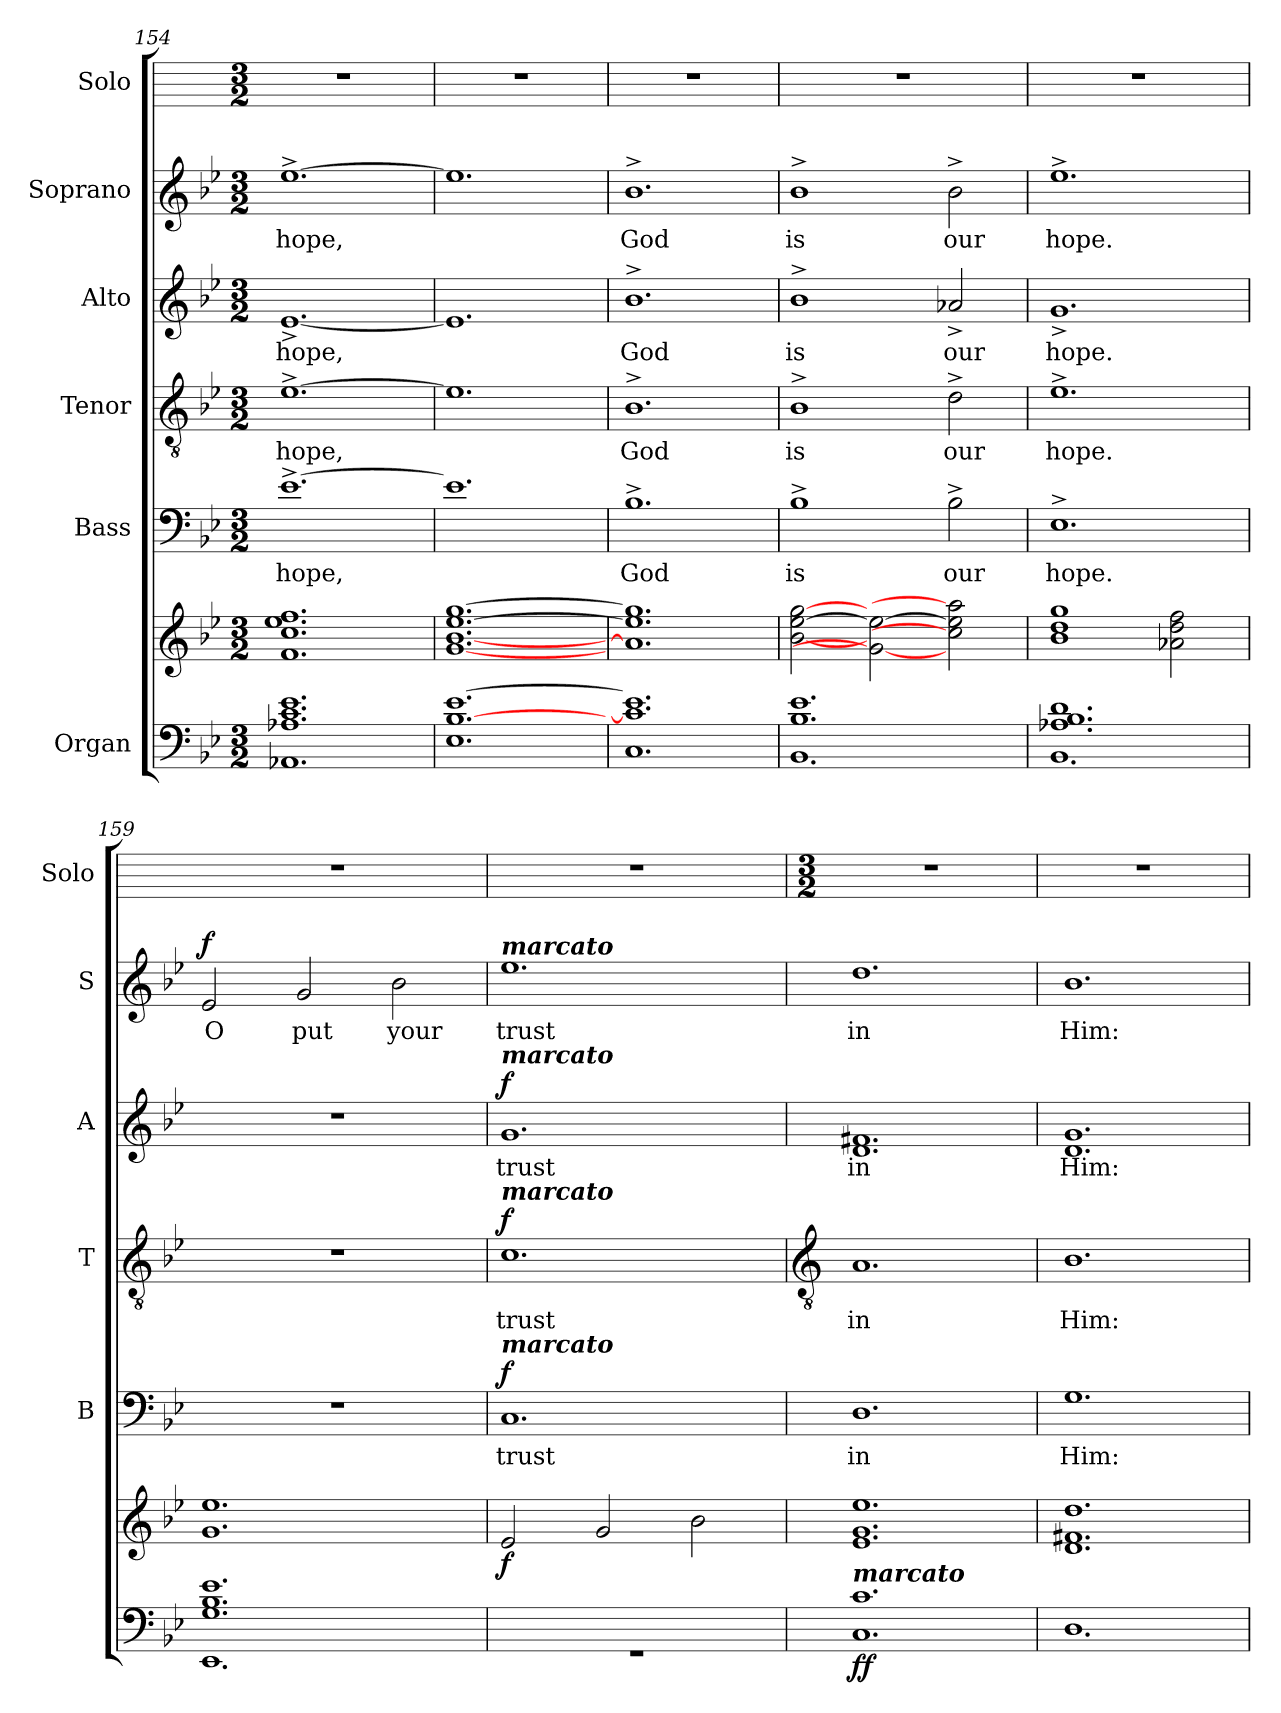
**kern	**kern	**dynam	**kern	**text	**dynam	**kern	**text	**dynam	**kern	**text	**dynam	**kern	**text	**dynam	**kern
*part6	*part6	*part6	*part5	*part5	*part5	*part4	*part4	*part4	*part3	*part3	*part3	*part2	*part2	*part2	*part1
*staff7	*staff6	*staff6/7	*staff5	*staff5	*staff5	*staff4	*staff4	*staff4	*staff3	*staff3	*staff3	*staff2	*staff2	*staff2	*staff1
*I"Organ	*	*	*I"Bass	*	*	*I"Tenor	*	*	*I"Alto	*	*	*I"Soprano	*	*	*I"Solo
*	*	*	*I'B	*	*	*I'T	*	*	*I'A	*	*	*I'S	*	*	*I'Solo
*clefF4	*clefG2	*	*clefF4	*	*	*clefGv2	*	*	*clefG2	*	*	*clefG2	*	*	*
*k[b-e-]	*k[b-e-]	*	*k[b-e-]	*	*	*k[b-e-]	*	*	*k[b-e-]	*	*	*k[b-e-]	*	*	*
*B-:	*B-:	*	*B-:	*	*	*B-:	*	*	*B-:	*	*	*B-:	*	*	*
*M3/2	*M3/2	*	*M3/2	*	*	*M3/2	*	*	*M3/2	*	*	*M3/2	*	*	*M3/2
=154	=154	=154	=154	=154	=154	=154	=154	=154	=154	=154	=154	=154	=154	=154	=154
*^	*	*	*	*	*	*	*	*	*	*	*	*	*	*	*
!	!	!	!	!	!LO:LY:b	!	!	!LO:LY:b	!	!	!LO:LY:b	!	!	!LO:LY:b	!	!
1.A-X/ 1.c/ 1.e-/	1.AA-X\	1.f 1.cc 1.ee- 1.ff	.	[1.e-^	hope,	.	[1.e-^	hope,	.	[1.e-^	hope,	.	[1.ee-^	hope,	.	1.r
=155	=155	=155	=155	=155	=155	=155	=155	=155	=155	=155	=155	=155	=155	=155	=155	=155
[1.B-/ [1.e-/	1.E-\	[1.g [1.b- [1.ee- [1.gg	.	1.e-]	.	.	1.e-]	.	.	1.e-]	.	.	1.ee-]	.	.	1.r
=156	=156	=156	=156	=156	=156	=156	=156	=156	=156	=156	=156	=156	=156	=156	=156	=156
!	!	!	!	!	!LO:LY:b	!	!	!LO:LY:b	!	!	!LO:LY:b	!	!	!LO:LY:b	!	!
1.c/] 1.e-/]	1.C\	1.an] 1.ee-] 1.gg]	.	1.B-^	God	.	1.B-^	God	.	1.b-^	God	.	1.b-^	God	.	1.r
=157	=157	=157	=157	=157	=157	=157	=157	=157	=157	=157	=157	=157	=157	=157	=157	=157
!	!	!	!	!	!LO:LY:b	!	!	!LO:LY:b	!	!	!LO:LY:b	!	!	!LO:LY:b	!	!
1.B-/ 1.e-/	1.BB-\	[2b- [2ee- [2gg	.	1B-^	is	.	1B-^	is	.	1b-^	is	.	1b-^	is	.	1.r
.	.	2g_ 2ee-_	.	.	.	.	.	.	.	.	.	.	.	.	.	.
!	!	!	!	!	!LO:LY:b	!	!	!LO:LY:b	!	!	!LO:LY:b	!	!	!LO:LY:b	!	!
.	.	2cc] 2ee-] 2aa-]	.	2B-^	our	.	2d^	our	.	2a-X^	our	.	2b-^	our	.	.
=158	=158	=158	=158	=158	=158	=158	=158	=158	=158	=158	=158	=158	=158	=158	=158	=158
!	!	!	!	!	!LO:LY:b	!	!	!LO:LY:b	!	!	!LO:LY:b	!	!	!LO:LY:b	!	!
1.A-X/ 1.B-/ 1.d/	1.BB-\	1b- 1dd 1gg	.	1.E-^	hope.	.	1.e-^	hope.	.	1.g^	hope.	.	1.ee-^	hope.	.	1.r
.	.	2a-X 2dd 2ff	.	.	.	.	.	.	.	.	.	.	.	.	.	.
=159	=159	=159	=159	=159	=159	=159	=159	=159	=159	=159	=159	=159	=159	=159	=159	=159
!	!	!	!	!LO:N:vis=1	!	!	!LO:N:vis=1	!	!	!LO:N:vis=1	!	!	!	!LO:LY:b	!LO:DY:b	!
1.G/ 1.B-/ 1.e-/	1.EE-\	1.g 1.ee-	.	1.r	.	.	1.r	.	.	1.r	.	.	2e-	O	f	1.r
!	!	!	!	!	!	!	!	!	!	!	!	!	!	!LO:LY:b	!	!
.	.	.	.	.	.	.	.	.	.	.	.	.	2g	put	.	.
!	!	!	!	!	!	!	!	!	!	!	!	!	!	!LO:LY:b	!	!
.	.	.	.	.	.	.	.	.	.	.	.	.	2b-	your	.	.
=160	=160	=160	=160	=160	=160	=160	=160	=160	=160	=160	=160	=160	=160	=160	=160	=160
!	!	!	!	!	!	!	!	!	!	!	!	!	!LO:TX:a:Bi:t=marcato	!	!	!
!	!	!	!	!	!	!	!	!	!	!LO:TX:a:Bi:t=marcato	!	!	!	!	!	!
!	!	!	!	!	!	!	!LO:TX:a:Bi:t=marcato	!	!	!	!	!	!	!	!	!
!	!	!	!	!LO:TX:a:Bi:t=marcato	!	!	!	!	!	!	!	!	!	!	!	!
!	!LO:N:vis=1	!	!LO:DY:b	!	!LO:LY:b	!LO:DY:b	!	!LO:LY:b	!LO:DY:b	!	!LO:LY:b	!LO:DY:b	!	!LO:LY:b	!	!
1.ryy	1.r	2e-	f	1.C	trust	f	1.c	trust	f	1.g	trust	f	1.ee-	trust	.	1.r
.	.	2g	.	.	.	.	.	.	.	.	.	.	.	.	.	.
.	.	2b-	.	.	.	.	.	.	.	.	.	.	.	.	.	.
!!LO:LB:g=z
=161	=161	=161	=161	=161	=161	=161	=161	=161	=161	=161	=161	=161	=161	=161	=161	=161
*	*	*	*	*	*	*	*clefGv2	*	*	*	*	*	*	*	*	*
*	*	*	*	*	*	*	*	*	*	*	*	*	*	*	*	*M3/2
!LO:TX:a:Bi:t=marcato	!	!	!	!	!	!	!	!	!	!	!	!	!	!	!	!
!	!	!	!LO:DY:b=2	!	!LO:LY:b	!	!	!LO:LY:b	!	!	!LO:LY:b	!	!	!LO:LY:b	!	!
!	!	!	!LO:DY:n=1:b=2	!	!	!	!	!	!	!	!	!	!	!	!	!
1.c/	1.C\	1.e- 1.g 1.ee-	f f	1.D	in	.	1.A	in	.	1.d 1.f#X	in	.	1.dd	in	.	1.r
!!LO:LB:g=z
=162	=162	=162	=162	=162	=162	=162	=162	=162	=162	=162	=162	=162	=162	=162	=162	=162
*	*	*^	*	*	*	*	*	*	*	*	*	*	*	*	*	*
!	!	!	!LO:N:vis=1	!	!	!LO:LY:b	!	!	!LO:LY:b	!	!	!LO:LY:b	!	!	!LO:LY:b	!	!
1.ryy	1.D\	1.d/ 1.f#X/ 1.dd/	1.ryy	.	1.G	Him:	.	1.B-	Him:	.	1.d 1.g	Him:	.	1.b-	Him:	.	1.r
*v	*v	*	*	*	*	*	*	*	*	*	*	*	*	*	*	*	*
*	*v	*v	*	*	*	*	*	*	*	*	*	*	*	*	*	*
=	=	=	=	=	=	=	=	=	=	=	=	=	=	=	=
*-	*-	*-	*-	*-	*-	*-	*-	*-	*-	*-	*-	*-	*-	*-	*-
